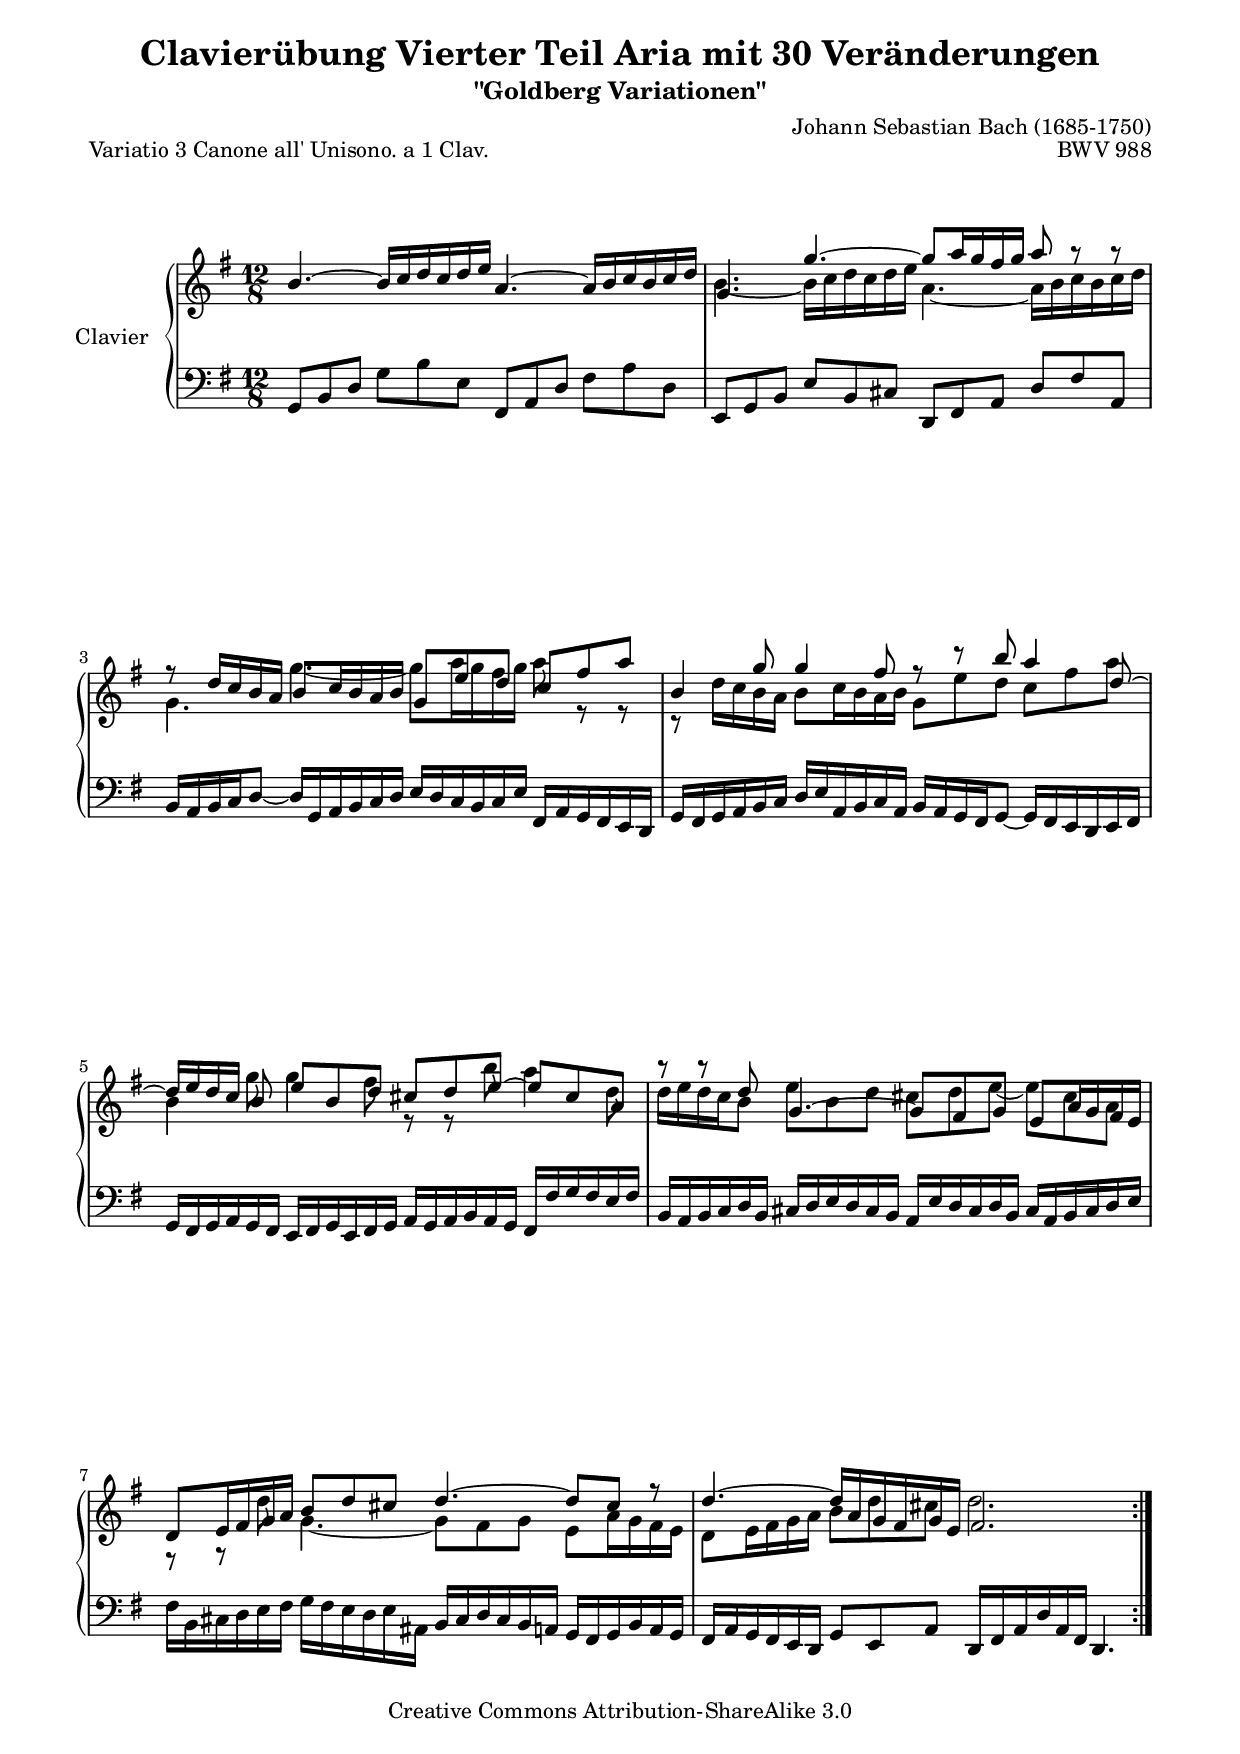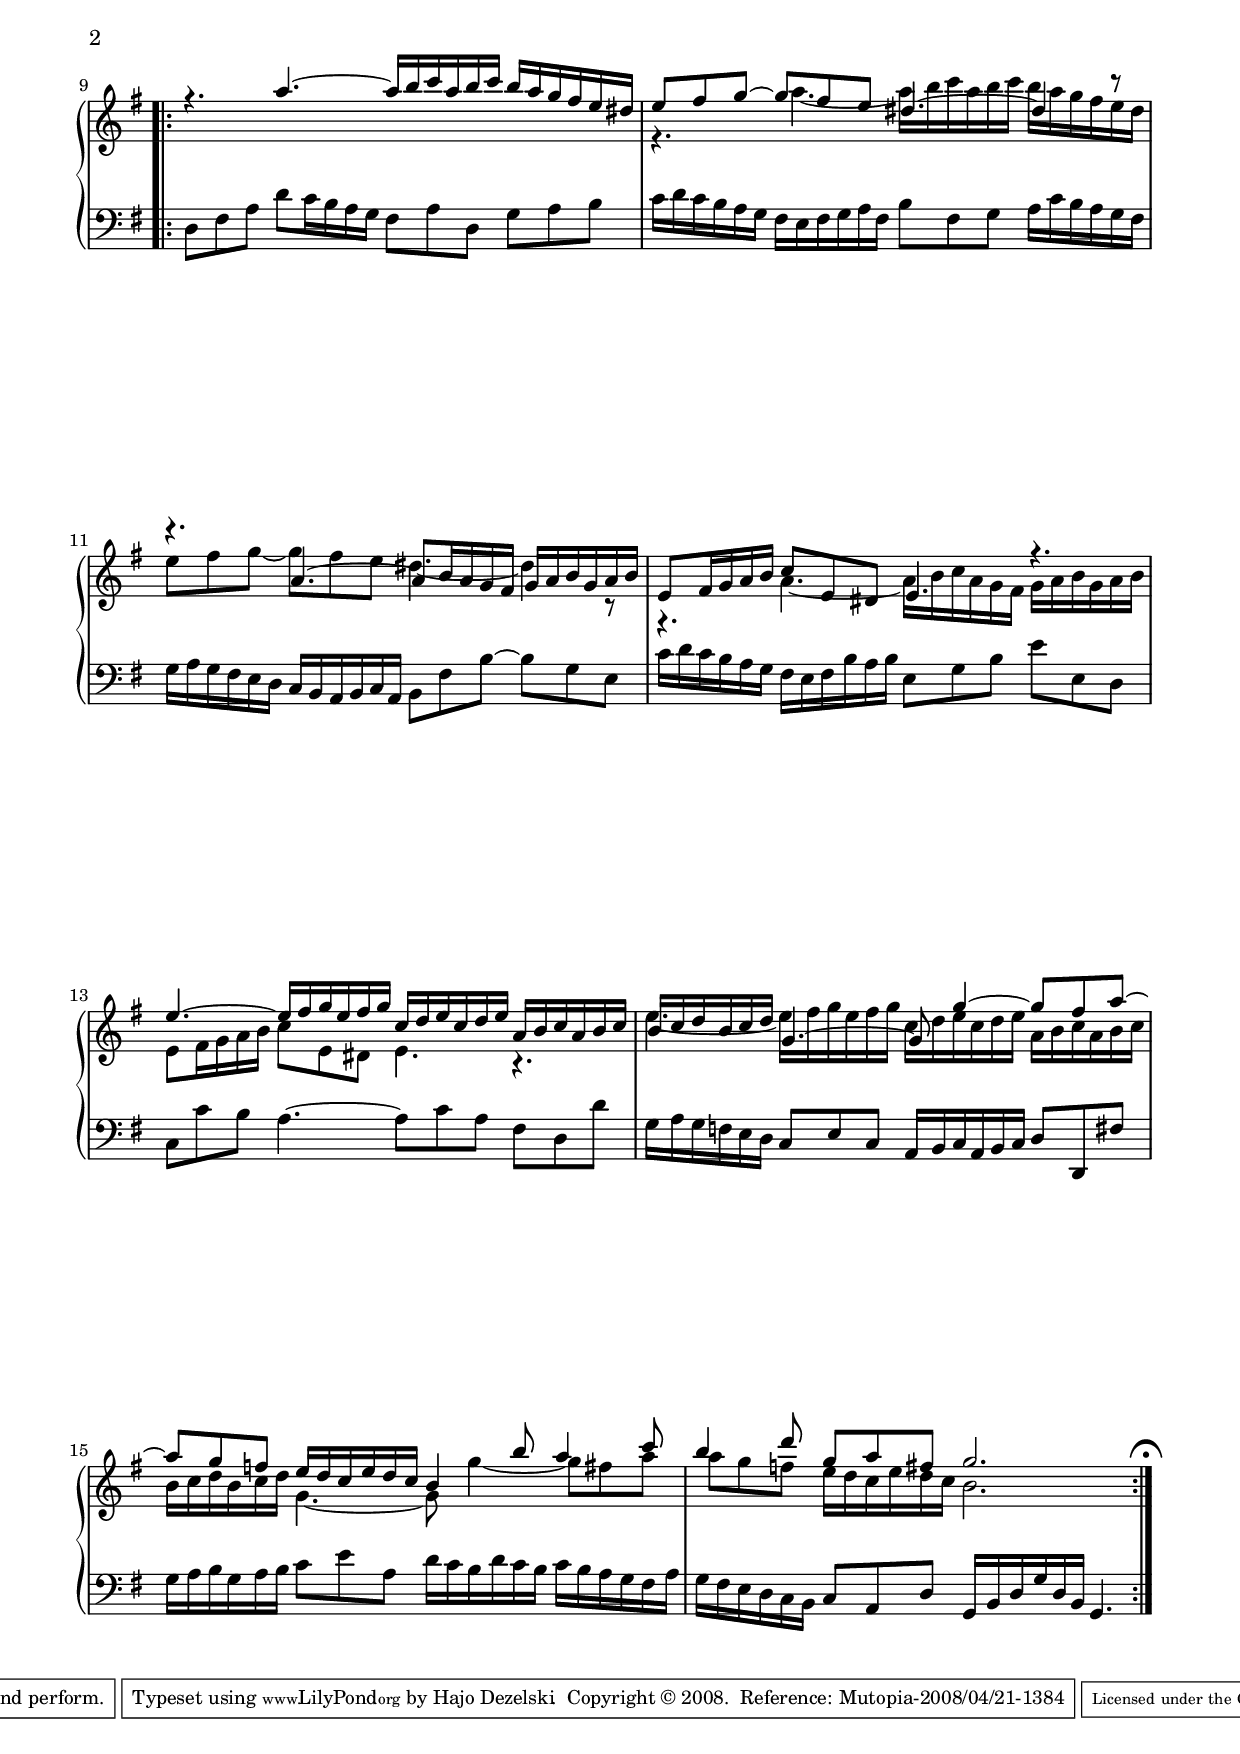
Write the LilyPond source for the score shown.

\version "2.10.10"

\paper {
    page-top-space = #0.0
    line-width = 18.0\cm
    ragged-bottom = ##f
    ragged-last-bottom = ##f
}

% #(set-default-paper-size "a4")

#(set-global-staff-size 19)

\header {
        title = "Clavierübung Vierter Teil Aria mit 30 Veränderungen"
        subtitle = "\"Goldberg Variationen\""
        piece = "Variatio 3 Canone all' Unisono. a 1 Clav."
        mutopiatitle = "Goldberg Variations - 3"
        composer = "Johann Sebastian Bach (1685-1750)"
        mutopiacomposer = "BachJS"
        opus = "BWV 988"
        date = "1741"
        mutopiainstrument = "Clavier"
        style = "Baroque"
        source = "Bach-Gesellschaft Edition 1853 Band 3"
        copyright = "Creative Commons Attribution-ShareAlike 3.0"
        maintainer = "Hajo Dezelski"
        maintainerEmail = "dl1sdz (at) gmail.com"
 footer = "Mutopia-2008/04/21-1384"
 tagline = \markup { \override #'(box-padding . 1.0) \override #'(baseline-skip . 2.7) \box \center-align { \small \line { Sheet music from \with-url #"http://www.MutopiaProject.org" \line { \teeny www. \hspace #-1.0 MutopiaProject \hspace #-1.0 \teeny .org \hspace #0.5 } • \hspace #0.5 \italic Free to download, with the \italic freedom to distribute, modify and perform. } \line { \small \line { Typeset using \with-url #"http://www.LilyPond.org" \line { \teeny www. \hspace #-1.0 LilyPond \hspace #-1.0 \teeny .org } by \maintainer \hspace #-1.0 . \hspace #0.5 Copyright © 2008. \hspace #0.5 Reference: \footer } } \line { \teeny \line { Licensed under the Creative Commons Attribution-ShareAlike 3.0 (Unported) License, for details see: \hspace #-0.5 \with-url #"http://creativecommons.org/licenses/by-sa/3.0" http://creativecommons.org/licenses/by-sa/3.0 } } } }
}

% Macros %%%%%%%%%%%%%%%%%%%%%%%%%%%%%%%%%%%%%%%%%%%%%%%%%%%%

staffUpper = {\change Staff = upper \stemDown}
staffLower = {\change Staff = lower \stemUp}

%%%%%%%%%%%%%%%%%%%%%%%%%%%%%%%%%%%%%%%%%%%%%%%%%%%%%%%%%%

sopranoOne =   \relative b' {
   \repeat volta 2 { %begin repeated section

  b4. ~ b16 [ c d c d e ] a,4.~ a16 [ b c b c d] | %  1
  g,4. g'4. ~ g8 [ a16 g fis g ] a8 r8 r8 | % 2
  r8 d,16 [ c b a ] b8 [ c16 b a b ] g8 e' d c fis a | % 3
  b,4 g'8 g4 fis8 r8 r8 b8 a4 d,8 ~| % 4
  d16 [ e d c ] b8 e b d cis d e8 ~ e8 cis8 a ~ | % 5
  r8 r8  d8 g,4. ~ g8 [ fis g ] e a16 g fis e | % 6
  d8 [ e16 fis g a ] b8 [ d cis ] d4. ~ d8 cis8 r8 | % 7
  d4. ~ d16 [ a g fis g e] fis2. | % 8
    } %end of repeated section
  
    \repeat volta 2 { %begin repeated section
  r4. a'4. ~ a16 [ b c a b c ] b [ a g fis e dis ] | % 9
  e8 [ fis g ~ ] g [ fis e ] dis4. ~ dis4 r8 | % 10
  r4. a4. ~ a8 [ b16 a g  fis ] g16 [ a b g a  b ] | % 11
  e,8 [ fis16 g a b ] c8 [ e, dis ] e4. r4. | % 12
  e'4. ~ e16 [ fis g e fis g ] c,16 [ d e c d e ] a,16 [ b c a b c ]| % 13
  b16 [ c d b c d ] g,4. ~ g8 g'4 ~ g8 [fis a] ~ | % 14  
  a8 g f e16 [ d c e d c ] b4 b'8 a4 c8 | % 15
  b4 d8 g,8 [a fis] g2. | \mark \markup { \musicglyph #"scripts.ufermata" } % 16
    }  %end of repeated section
  
}

sopranoTwo =   \relative b' {
   \repeat volta 2 { %begin repeated section
  s1 s2| %1
  b4. ~  b16 [ c d c d e] a,4. ~ a16 [ b c b c d ] | % 2
  g,4.  g' ~ g8  [ a16 g fis g ] a8 r8 r8 | % 3
  r8 d,16 [ c b a ] b8 [ c16 b a b ] g8 [ e' d ] c8 [ fis a ] | % 4
  b,4 g'8 g4 fis8 r8 r8 b8 a4 d,8| % 5
  d16 [ e d c b8 ] e8 [ b d ] cis8 [ d e ~ ] e8 [ cis a ]| % 6
  r8 r8 d8 g,4. ~ g8 [ fis g ] e8 [ a16 g fis e ]| % 7
  d8 [ e16 fis g a ] b8 [ d cis ] d2. | % 8
  | % 8
    } %end of repeated section
  
    \repeat volta 2 { %begin repeated section
  s1 s2| % 9
  r4. a'4. ~ a16 [ b16 c16 a16 b16 c16 ] b16 [ a16 g16 fis16 e16 dis16 ] | % 10
   e8 [ fis8 g8 ~ ] g8 [ fis8 e8 ] dis4. ~ dis4 r8 | % 11
  r4. a4. ~ a16 [ b c a g fis ] g16 [ a b g a b ]| % 12
  e,8 [ fis16 g a b ] c8 [ e, dis ] e4. r4. | % 13
  e'4. ~ e16 [ fis g e fis g ] c,16 [ d e c d e ] a,16 [ b c a b c ]| % 14  
  b16 [ c d b c d ] g,4. ~ g8 g'4 ~ g8 fis a| % 15
  a8 [g f] e16 [ d c e d c ] b2. | \mark \markup { \musicglyph #"scripts.ufermata" } % 16
    }  %end of repeated section
  
}

soprano = << \sopranoOne \\ \sopranoTwo >>


bass = \relative c {
	 \repeat volta 2 { %begin repeated section
		 
  g8 [ b d ] g8 [ b e, ] fis,8 [ a d] fis8 [ a d, ] | % 1
  e,8 [ g b ] e8 [ b cis ] d,8 [ fis a ] d8 [ fis a, ] | % 2
  b16 [ a b c d8 ] ~ ] d16 [ g,16 a b c d ] e16 [ d c
    b c e ] fis,16 [ a g fis e d ]| % 3
  g16 [ fis g a b c ] d [e a, b c a ] b [ a g fis g8 ] ~ g16 [ fis e d e  fis ] | % 4
  g16 [ fis g a g fis ] e16 [ fis g e fis g ] a16 [ g a b a g ] fis16 [ fis' g fis e fis ] | % 5
  b,16 [ a b c d b ] cis16 [ d e d cis b ] a16 [ e' d cis d b ] cis16 [ a b cis d e ] | % 6
  fis16 [ b, cis d e fis ] g16 [ fis e d e ais, ]
  b16 [ cis d cis b a ] g16 [ fis g b a g ] | % 7
  fis16 [ a g fis e d ] g8 [ e a ] d,16 [ fis a d a fis ] d4. | % 8
    } %end of repeated section
  
    \repeat volta 2 { %begin repeated section
  d'8 [ fis a ] d [ c16 b a g ] fis8 [ a d, ] g8 [ a b ] | % 9
  c16 [ d c b a g ] fis16 [ e fis g a fis ] b8 [ fis g ] a16 [ c b a g fis ]| % 10
  g16 [ a g fis e d ] c16 [ b a b c a ] b8 [ fis' b ~ ] b [ g e ] | % 11
  c'16 [ d c b a g ] fis16 [ e fis b a b ] e,8 [ g b ] e8 [ e, d ] | % 12
  c8 [ c' b8 ] a4. ~ a8 [ c a ] fis8 [ d d' ] | % 13
  g,16 [ a g f e d ] c8 [ e c ] a16 [ b c a b c ] d8 [ d, fis' ] | % 14  
  g16 [ a b g a b ] c8 [ e a, ] d16 [ c b d c b ] c16 [ b a g fis a ]| % 15
  g16 [ fis e d c b ] c8 [ a d ] g,16 [ b d g d b ] g4. | % 16

    }  %end of repeated section
  
}


%% Merge score - Piano staff in key of G Major, 3/4 time.

\score {
    \context PianoStaff <<
        \set PianoStaff.instrumentName = "Clavier  "
        \set PianoStaff.midiInstrument = "harpsichord"
        \context Staff = "upper" { \clef "treble" \key g \major \time 12/8 \soprano  }
        \context Staff = "lower"  { \clef "bass" \key g \major \time 12/8 \bass }
    >>
    \layout{  }
    \midi { }

}
